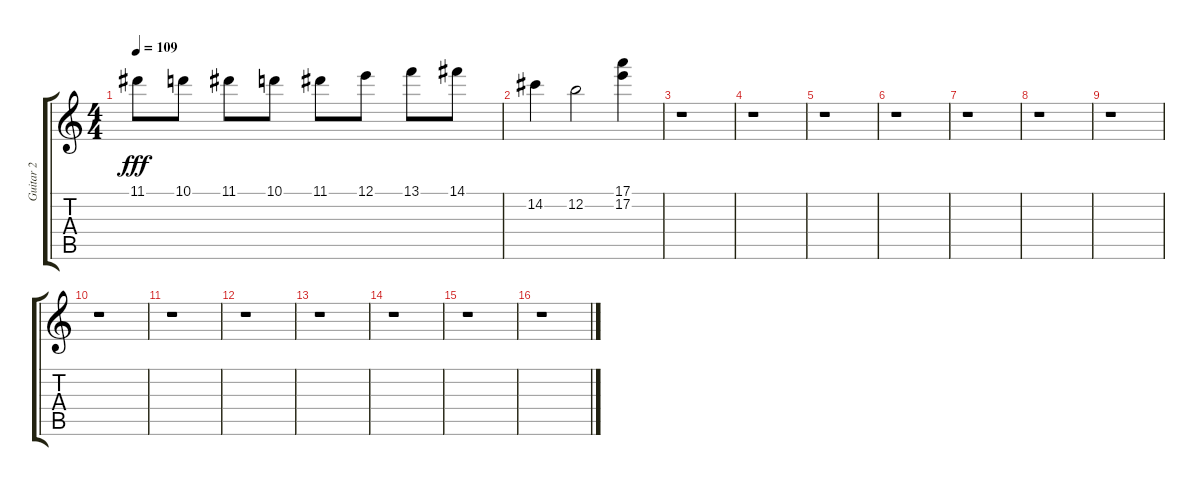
\track ("Guitar 2" "Guitar 2") {instrument distortionguitar}
\staff {score tabs}
\tuning (E4 B3 G3 D3 A2 E2) {hide}
\ts (4 4)
\tempo 109
\clef g2
\ks c
11.1.8{dy fff} 10.1.8 11.1.8 10.1.8 11.1.8 12.1.8 13.1.8 14.1.8 |
14.2.4 12.2.2 (17.1 17.2).4 |
r.1 |
r.1 |
r.1 |
r.1 |
r.1 |
r.1 |
r.1 |
r.1 |
r.1 |
r.1 |
r.1 |
r.1 |
r.1 |
r.1
